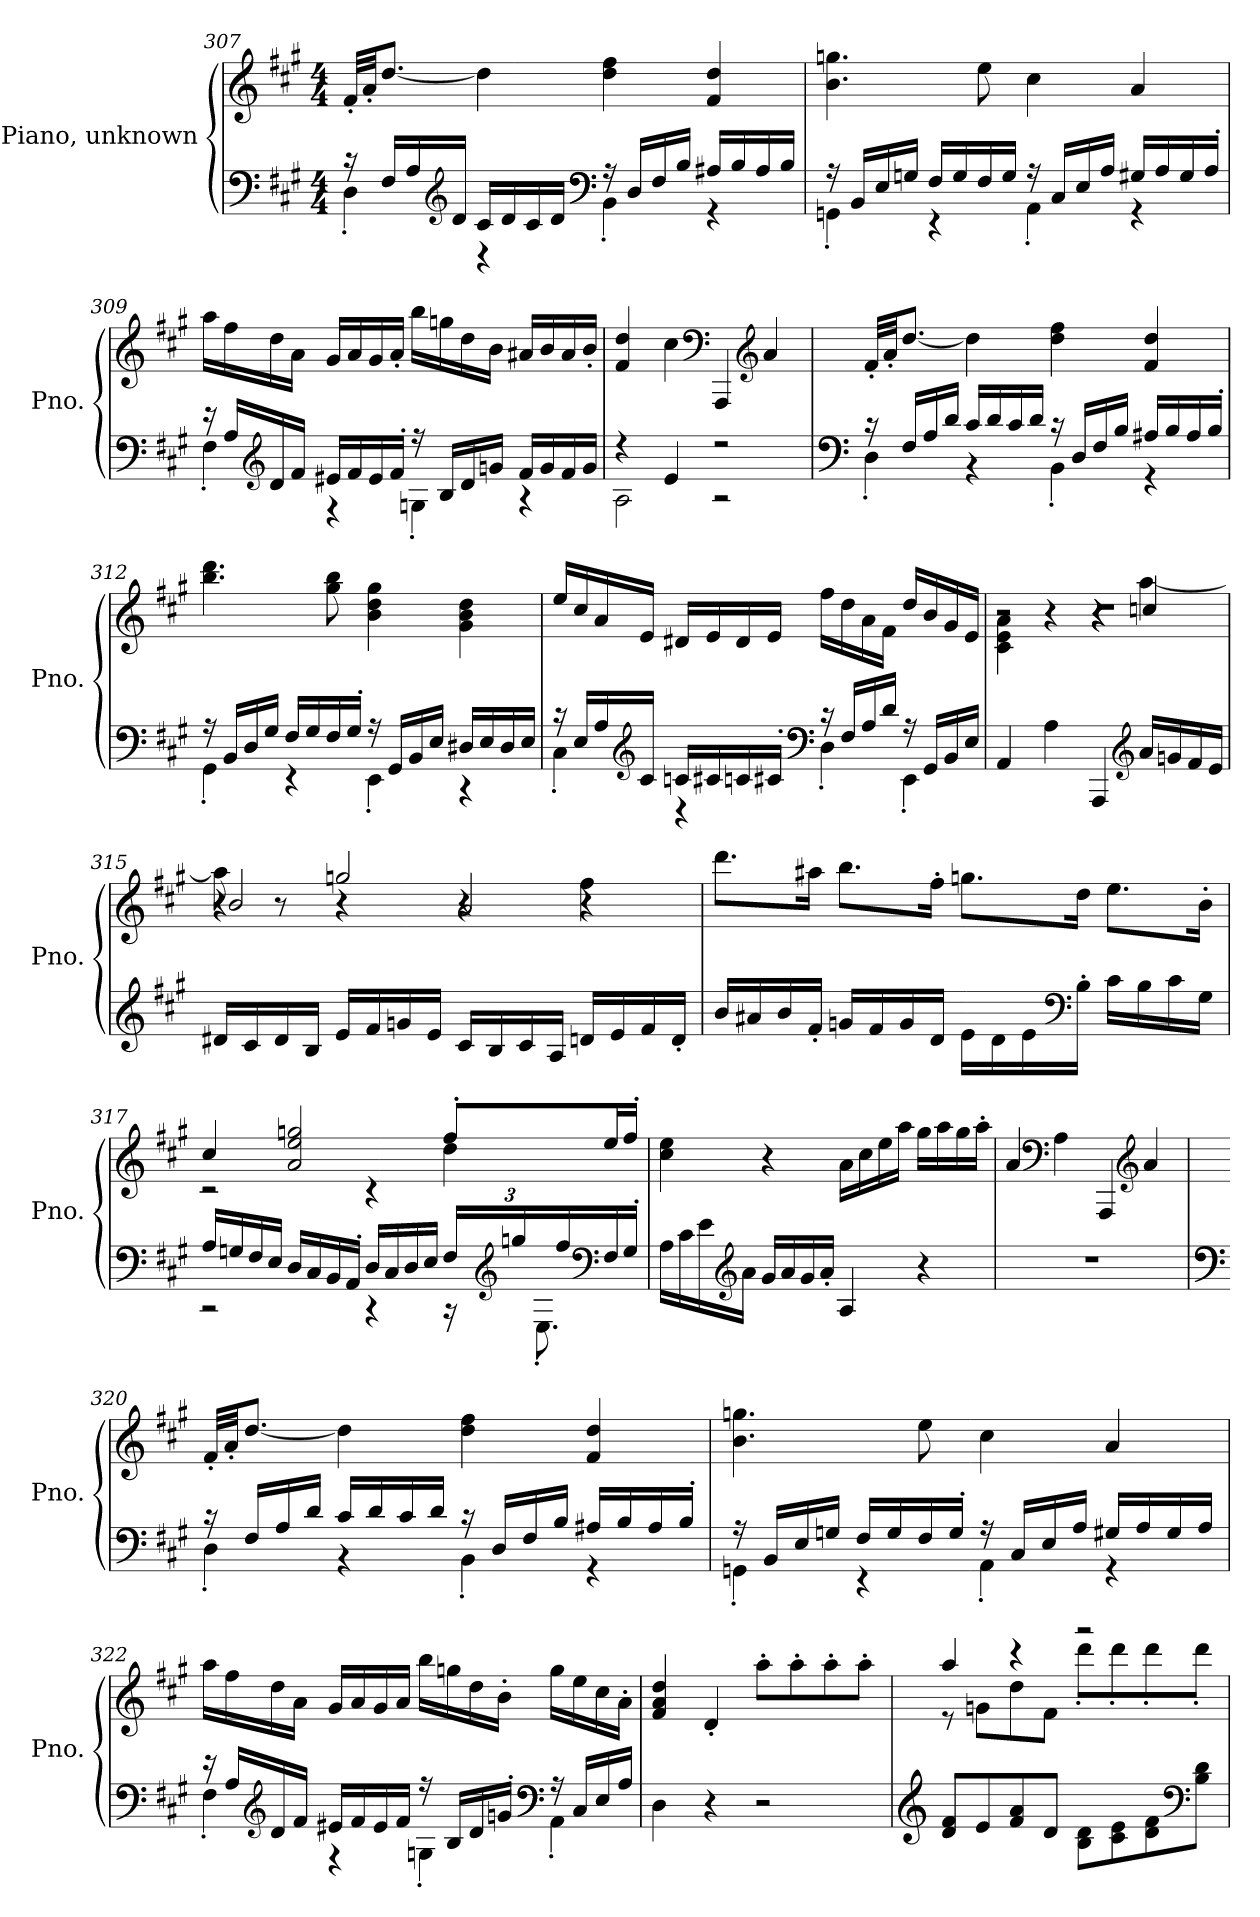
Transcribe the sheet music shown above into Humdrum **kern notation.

**kern	**kern
*part1	*part1
*staff2	*staff1
*I"Piano, unknown	*
*I'Pno.	*
!!LO:LB:g=z
*clefF4	*clefG2
*k[f#c#g#]	*k[f#c#g#]
*M4/4	*M4/4
=307	=307
*^	*
16r	4D'\	32f#'/LLL
.	.	32a'/JJ
16F#/LL	.	[8.dd/J
16A/	.	.
*clefG2	*	*
16d/JJ	.	.
16c#/LL	4r	4dd\]
16d/	.	.
16c#/	.	.
16d/JJ	.	.
*clefF4	*	*
16r	4BB'\	4dd\ 4ff#\
16D/LL	.	.
16F#/	.	.
16B/JJ	.	.
16A#X/LL	4r	4f#/ 4dd/
16B/	.	.
16A#/	.	.
16B/JJ	.	.
=308	=308	=308
16r	4GGn'\	4.b\ 4.ggn\
16BB/LL	.	.
16E/	.	.
16Gn/JJ	.	.
16F#/LL	4r	.
16G/	.	.
16F#/	.	8ee\
16G/JJ	.	.
16r	4AA'\	4cc#\
16C#/LL	.	.
16E/	.	.
16A/JJ	.	.
16G#X/LL	4r	4a/
16A/	.	.
16G#/	.	.
16A'/JJ	.	.
!!LO:LB:g=z
=309	=309	=309
16r	4F#'\	16aa\LL
16A/LL	.	16ff#\
*clefG2	*	*
16d/	.	16dd\
16f#/JJ	.	16a\JJ
16e#X/LL	4r	16g#/LL
16f#/	.	16a/
16e#/	.	16g#/
16f#'/JJ	.	16a'/JJ
16r	4Gn'\	16bb\LL
16B/LL	.	16ggn\
16d/	.	16dd\
16gn/JJ	.	16b\JJ
16f#/LL	4r	16a#X/LL
16g/	.	16b/
16f#/	.	16a#/
16g/JJ	.	16b'/JJ
=310	=310	=310
4r	2A\	4f#/ 4dd/
4e/	.	4cc#\
*	*	*clefF4
2r	2r	4AAA/
*	*	*clefG2
.	.	4a/
!!LO:LB:g=z
=311	=311	=311
*clefF4	*	*
16r	4D'\	32f#'/LLL
.	.	32a'/JJ
16F#/LL	.	[8.dd/J
16A/	.	.
16d/JJ	.	.
16c#/LL	4r	4dd\]
16d/	.	.
16c#/	.	.
16d/JJ	.	.
16r	4BB'\	4dd\ 4ff#\
16D/LL	.	.
16F#/	.	.
16B/JJ	.	.
16A#X/LL	4r	4f#/ 4dd/
16B/	.	.
16A#/	.	.
16B'/JJ	.	.
=312	=312	=312
16r	4GG#'\	4.bb\ 4.ddd\
16BB/LL	.	.
16D/	.	.
16G#/JJ	.	.
16F#/LL	4r	.
16G#/	.	.
16F#/	.	8gg#\ 8bb\
16G#'/JJ	.	.
16r	4EE'\	4b\ 4dd\ 4gg#\
16GG#/LL	.	.
16BB/	.	.
16E/JJ	.	.
16D#X/LL	4r	4g#\ 4b\ 4dd\
16E/	.	.
16D#/	.	.
16E/JJ	.	.
!!LO:LB:g=z
=313	=313	=313
16r	4C#'\	16ee/LL
16E/LL	.	16cc#/
16A/	.	16a/
*clefG2	*	*
16c#/JJ	.	16e/JJ
16cn/LL	4r	16d#X/LL
16c#X/	.	16e/
16cn/	.	16d#/
16c#X'/JJ	.	16e/JJ
*clefF4	*	*
16r	4D'\	16ff#\LL
16F#/LL	.	16dd\
16A/	.	16a\
16d/JJ	.	16f#\JJ
16r	4EE'\	16dd/LL
16GG#/LL	.	16b/
16BB/	.	16g#/
16E/JJ	.	16e/JJ
*v	*v	*
=314	=314
*	*^
*	*	*^
4AA/	1r	4c#\ 4e\ 4a\	2r
4A\	.	4r	.
4AAA/	.	4r	4r
*clefG2	*	*	*
16a/LL	.	[4aa\	4ccn/
16gn/	.	.	.
16f#/	.	.	.
16e/JJ	.	.	.
!!LO:PB:g=z	!!	!!
=315	=315	=315	=315
16d#X/LL	4r	8aa\]	2b/
16c#/	.	.	.
16d#/	.	8r	.
16B/JJ	.	.	.
16e/LL	2ggn/	4r	.
16f#/	.	.	.
16gn/	.	.	.
16e/JJ	.	.	.
16c#/LL	.	4r	2a/
16B/	.	.	.
16c#/	.	.	.
16A/JJ	.	.	.
16dn/LL	4r	4ff#\	.
16e/	.	.	.
16f#/	.	.	.
16d'/JJ	.	.	.
*	*v	*v	*v
=316	=316
16b/LL	8.ddd\L
16a#X/	.
16b/	.
16f#'/JJ	16aa#X\Jk
16gn/LL	8.bb\L
16f#/	.
16g/	.
16d/JJ	16ff#'\Jk
16e\LL	8.ggn\L
16d\	.
16e\	.
*clefF4	*
16B'\JJ	16dd\Jk
16c#\LL	8.ee\L
16B\	.
16c#\	.
16G#\JJ	16b'\Jk
!!LO:LB:g=z
=317	=317
*^	*^
16A/LL	2r	4cc#/	2r
16Gn/	.	.	.
16F#/	.	.	.
16E/JJ	.	.	.
16D/LL	.	2a/ 2ee/ 2ggn/	.
16C#/	.	.	.
16BB/	.	.	.
16AA'/JJ	.	.	.
16D/LL	4r	.	4r
16C#/	.	.	.
16D/	.	.	.
16E/JJ	.	.	.
*Xbrackettup	*	*	*
24F#/LL	16r	8ff#'/L	4dd\
*clefG2	*	*	*
24ggn/	.	.	.
.	8.E'\	.	.
24ff#/	.	.	.
*clefF4	*	*	*
16F#/	.	16ee/L	.
16G'/JJ	.	16ff#'/JJ	.
*v	*v	*	*
*	*v	*v
=318	=318
16A\LL	4cc#\ 4ee\
16c#\	.
16e\	.
*clefG2	*
16a\JJ	.
16g#/LL	4r
16a/	.
16g#/	.
16a'/JJ	.
4A/	16a\LL
.	16cc#\
.	16ee\
.	16aa\JJ
4r	16gg#\LL
.	16aa\
.	16gg#\
.	16aa'\JJ
!!LO:LB:g=z
=319	=319
1r	4a/
*	*clefF4
.	4A\
.	4AAA/
*	*clefG2
.	4a/
=320	=320
*clefF4	*
*^	*
16r	4D'\	32f#'/LLL
.	.	32a'/JJ
16F#/LL	.	[8.dd/J
16A/	.	.
16d/JJ	.	.
16c#/LL	4r	4dd\]
16d/	.	.
16c#/	.	.
16d/JJ	.	.
16r	4BB'\	4dd\ 4ff#\
16D/LL	.	.
16F#/	.	.
16B/JJ	.	.
16A#X/LL	4r	4f#/ 4dd/
16B/	.	.
16A#/	.	.
16B'/JJ	.	.
!!LO:LB:g=z
=321	=321	=321
16r	4GGn'\	4.b\ 4.ggn\
16BB/LL	.	.
16E/	.	.
16Gn/JJ	.	.
16F#/LL	4r	.
16G/	.	.
16F#/	.	8ee\
16G'/JJ	.	.
16r	4AA'\	4cc#\
16C#/LL	.	.
16E/	.	.
16A/JJ	.	.
16G#X/LL	4r	4a/
16A/	.	.
16G#/	.	.
16A/JJ	.	.
=322	=322	=322
16r	4F#'\	16aa\LL
16A/LL	.	16ff#\
*clefG2	*	*
16d/	.	16dd\
16f#/JJ	.	16a\JJ
16e#X/LL	4r	16g#/LL
16f#/	.	16a/
16e#/	.	16g#/
16f#/JJ	.	16a/JJ
16r	4Gn'\	16bb\LL
16B/LL	.	16ggn\
16d/	.	16dd\
16gn'/JJ	.	16b'\JJ
*clefF4	*	*
16r	4AA'\	16gg\LL
16C#/LL	.	16ee\
16E/	.	16cc#\
16A/JJ	.	16a'\JJ
*v	*v	*
!!LO:LB:g=z
=323	=323
4D\	4f#/ 4a/ 4dd/
4r	4d'/
2r	8aa'\L
.	8aa'\
.	8aa'\
.	8aa'\J
=324	=324
*clefG2	*
*	*^
8d/ 8f#/L	4aa/	8r
8e/	.	8gn\L
8f#/ 8a/	4r	8dd\
8d/J	.	8f#\J
8B\ 8d\L	2r	8ddd'\L
8c#\ 8e\	.	8ddd'\
8d\ 8f#\	.	8ddd'\
*clefF4	*	*
8B\ 8d\J	.	8ddd'\J
*	*v	*v
=	=
*-	*-
